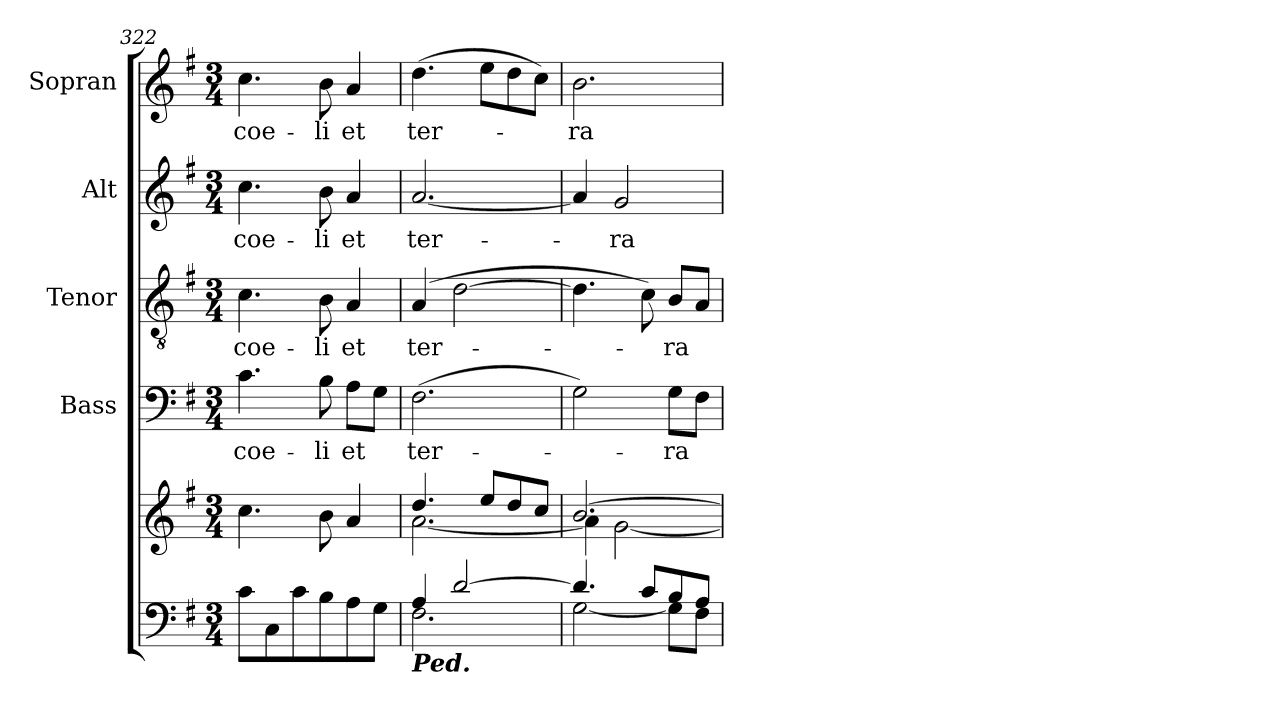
**kern	**kern	**kern	**text	**kern	**text	**kern	**text	**kern	**text
*part5	*part5	*part4	*part4	*part3	*part3	*part2	*part2	*part1	*part1
*staff6	*staff5	*staff4	*staff4	*staff3	*staff3	*staff2	*staff2	*staff1	*staff1
*	*	*I"Bass	*	*I"Tenor	*	*I"Alt	*	*I"Sopran	*
*	*	*I'B.	*	*I'T.	*	*I'A.	*	*I'S.	*
*clefF4	*clefG2	*clefF4	*	*clefGv2	*	*clefG2	*	*clefG2	*
*k[f#]	*k[f#]	*k[f#]	*	*k[f#]	*	*k[f#]	*	*k[f#]	*
*G:	*G:	*G:	*	*G:	*	*G:	*	*G:	*
*M3/4	*M3/4	*M3/4	*	*M3/4	*	*M3/4	*	*M3/4	*
=322	=322	=322	=322	=322	=322	=322	=322	=322	=322
!	!	!	!LO:LY:b	!	!LO:LY:b	!	!LO:LY:b	!	!LO:LY:b
8c\L	4.cc\	4.c\	coe-	4.c\	coe-	4.cc\	coe-	4.cc\	coe-
8C\	.	.	.	.	.	.	.	.	.
8c\	.	.	.	.	.	.	.	.	.
!	!	!	!LO:LY:b	!	!LO:LY:b	!	!LO:LY:b	!	!LO:LY:b
8B\	8b\	8B\	-li	8B\	-li	8b\	-li	8b\	-li
!	!	!	!LO:LY:b	!	!LO:LY:b	!	!LO:LY:b	!	!LO:LY:b
8A\	4a/	8A\L	et	4A/	et	4a/	et	4a/	et
8G\J	.	8G\J	.	.	.	.	.	.	.
=323	=323	=323	=323	=323	=323	=323	=323	=323	=323
*^	*^	*	*	*	*	*	*	*	*
!LO:TX:b:Bi:t=Ped.	!	!	!	!	!	!	!	!	!	!	!
!	!	!	!	!	!LO:LY:b	!	!LO:LY:b	!	!LO:LY:b	!	!LO:LY:b
4A/	2.F#\	4.dd/	[<2.a\	(>2.F#\	ter-	(4A/	ter-	[2.a/	ter-	(>4.dd\	ter-
[>2d/	.	.	.	.	.	[2d\	.	.	.	.	.
.	.	8ee/L	.	.	.	.	.	.	.	8ee\L	.
.	.	8dd/	.	.	.	.	.	.	.	8dd\	.
.	.	8cc/J	.	.	.	.	.	.	.	8cc\J)	.
=324	=324	=324	=324	=324	=324	=324	=324	=324	=324	=324	=324
!	!	!	!	!	!	!	!	!	!	!	!LO:LY:b
4.d/]	[<2G\	[>2.b/	4a\]	2G\)	.	4.d\]	.	4a/]	.	2.b\	-ra
!	!	!	!	!	!	!	!	!	!LO:LY:b	!	!
.	.	.	[<2g\	.	.	.	.	2g/	-ra	.	.
8c/L	.	.	.	.	.	8c\)	.	.	.	.	.
!	!	!	!	!	!LO:LY:b	!	!LO:LY:b	!	!	!	!
8B/	8G\L]	.	.	8G\L	-ra	8B/L	-ra	.	.	.	.
8A/J	8F#\J	.	.	8F#\J	.	8A/J	.	.	.	.	.
*v	*v	*	*	*	*	*	*	*	*	*	*
*	*v	*v	*	*	*	*	*	*	*	*
=	=	=	=	=	=	=	=	=	=
*-	*-	*-	*-	*-	*-	*-	*-	*-	*-
